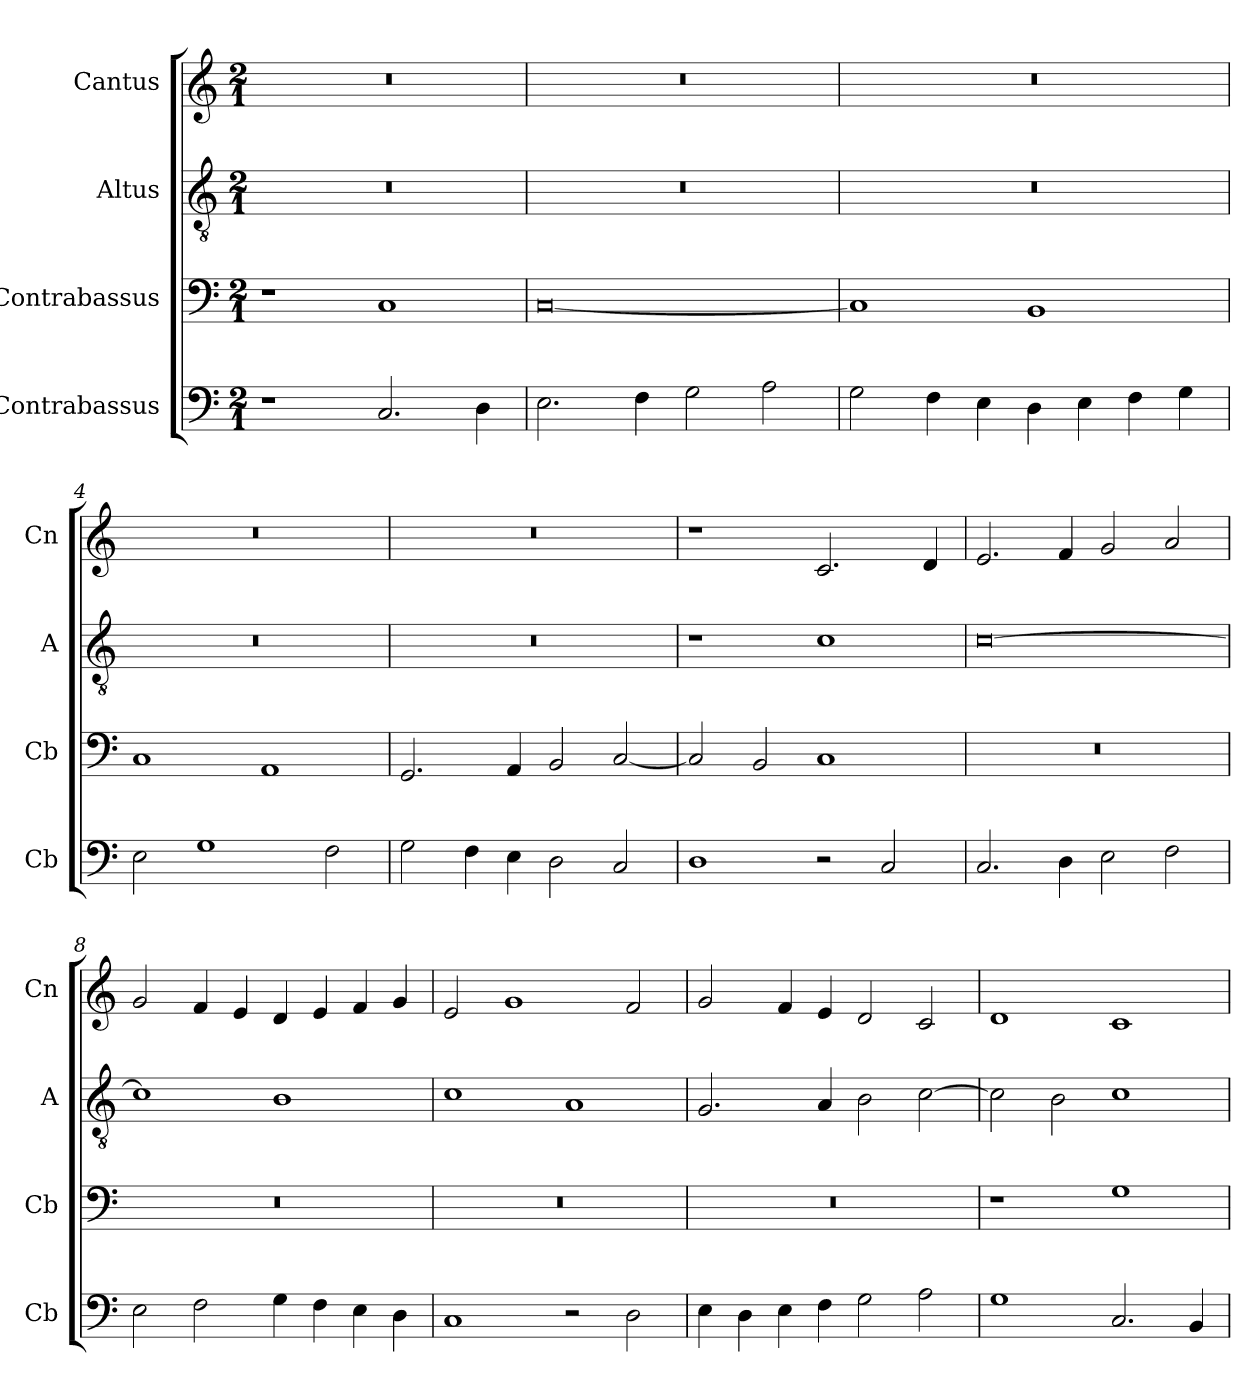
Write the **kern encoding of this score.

**kern	**kern	**kern	**kern
*part4	*part3	*part2	*part1
*staff4	*staff3	*staff2	*staff1
*I"Contrabassus	*I"Contrabassus	*I"Altus	*I"Cantus
*I'Cb	*I'Cb	*I'A	*I'Cn
*clefF4	*clefF4	*clefGv2	*clefG2
*k[]	*k[]	*k[]	*k[]
*M2/1	*M2/1	*M2/1	*M2/1
=1	=1	=1	=1
1r	1r	0r	0r
2.C/	1C	.	.
4D\	.	.	.
=2	=2	=2	=2
2.E\	[0C	0r	0r
4F\	.	.	.
2G\	.	.	.
2A\	.	.	.
=3	=3	=3	=3
2G\	1C]	0r	0r
4F\	.	.	.
4E\	.	.	.
4D\	1BB	.	.
4E\	.	.	.
4F\	.	.	.
4G\	.	.	.
=4	=4	=4	=4
2E\	1C	0r	0r
1G	.	.	.
.	1AA	.	.
2F\	.	.	.
=5	=5	=5	=5
2G\	2.GG/	0r	0r
4F\	.	.	.
4E\	4AA/	.	.
2D\	2BB/	.	.
2C/	[2C/	.	.
=6	=6	=6	=6
1D	2C/]	1r	1r
.	2BB/	.	.
2r	1C	1c	2.c/
2C/	.	.	.
.	.	.	4d/
=7	=7	=7	=7
2.C/	0r	[0c	2.e/
4D\	.	.	4f/
2E\	.	.	2g/
2F\	.	.	2a/
=8	=8	=8	=8
2E\	0r	1c]	2g/
2F\	.	.	4f/
.	.	.	4e/
4G\	.	1B	4d/
4F\	.	.	4e/
4E\	.	.	4f/
4D\	.	.	4g/
=9	=9	=9	=9
1C	0r	1c	2e/
.	.	.	1g
2r	.	1A	.
2D\	.	.	2f/
=10	=10	=10	=10
4E\	0r	2.G/	2g/
4D\	.	.	.
4E\	.	.	4f/
4F\	.	4A/	4e/
2G\	.	2B\	2d/
2A\	.	[2c\	2c/
=11	=11	=11	=11
1G	1r	2c\]	1d
.	.	2B\	.
2.C/	1G	1c	1c
4BB/	.	.	.
=	=	=	=
*-	*-	*-	*-
